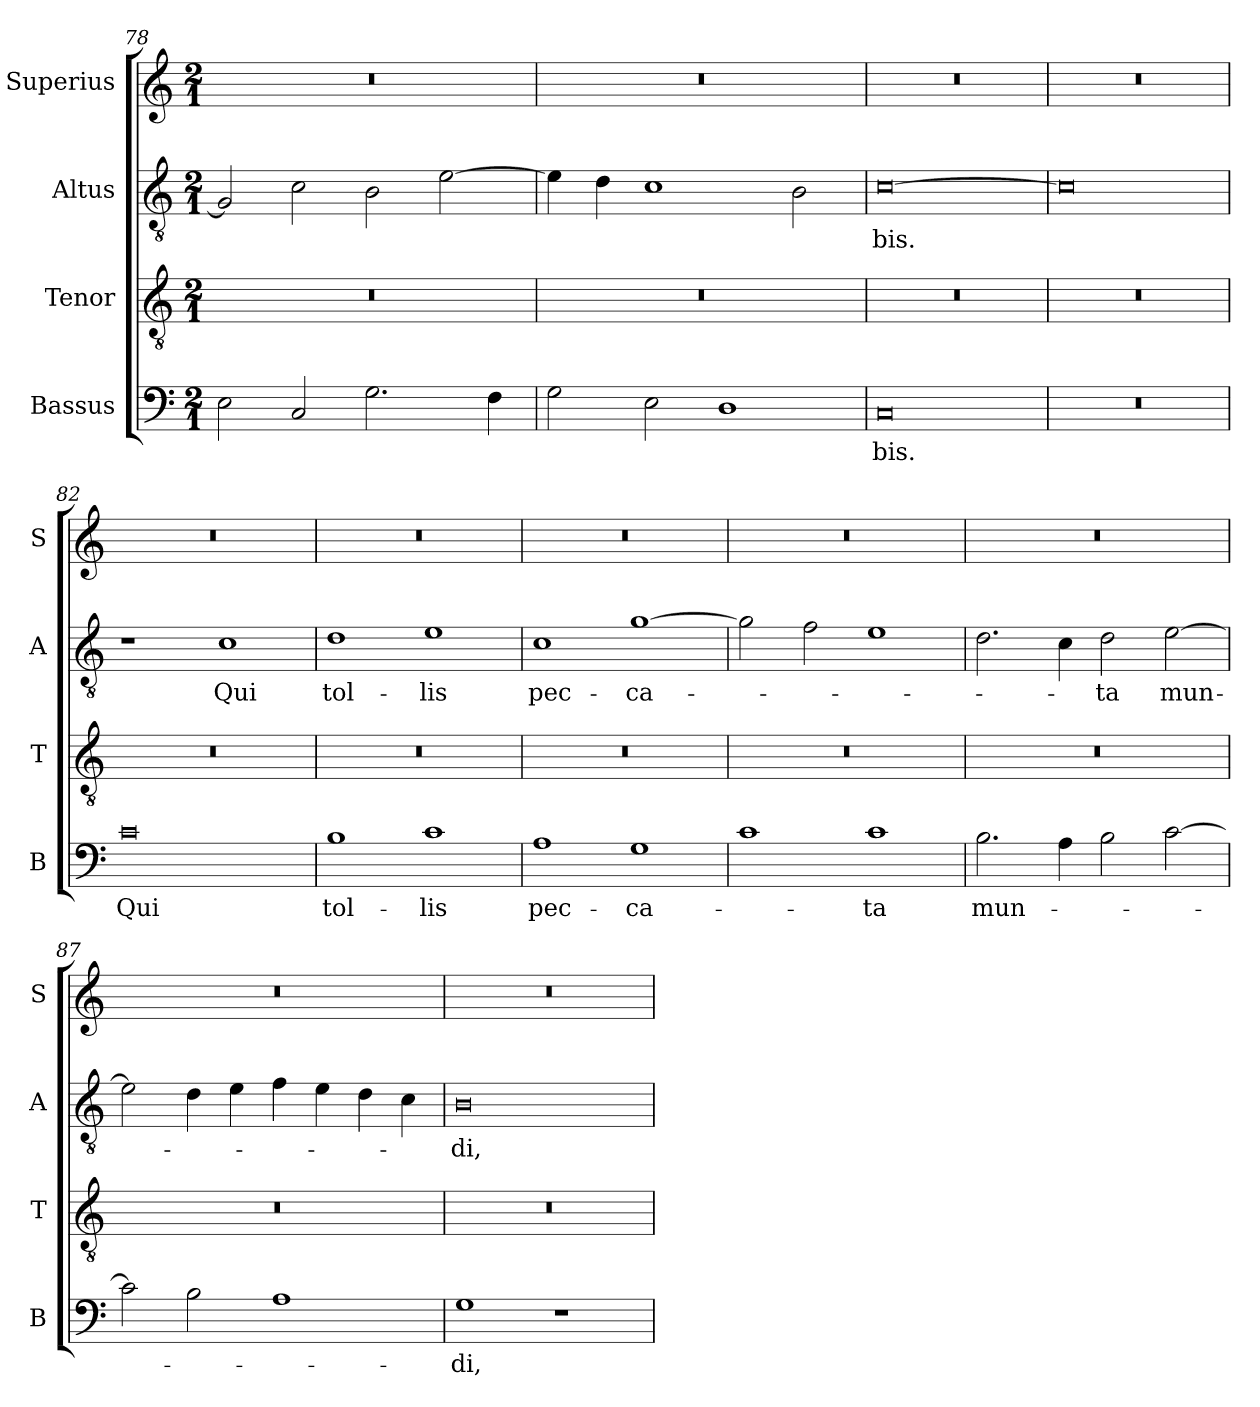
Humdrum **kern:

**kern	**text	**kern	**kern	**text	**kern
*part4	*part4	*part3	*part2	*part2	*part1
*staff4	*staff4	*staff3	*staff2	*staff2	*staff1
*I"Bassus	*	*I"Tenor	*I"Altus	*	*I"Superius
*I'B	*	*I'T	*I'A	*	*I'S
*clefF4	*	*clefGv2	*clefGv2	*	*clefG2
*k[]	*	*k[]	*k[]	*	*k[]
*M2/1	*	*M2/1	*M2/1	*	*M2/1
=78	=78	=78	=78	=78	=78
2E\	.	0r	2G/]	.	0r
2C/	.	.	2c\	.	.
2.G\	.	.	2B\	.	.
.	.	.	[2e\	.	.
4F\	.	.	.	.	.
=79	=79	=79	=79	=79	=79
2G\	.	0r	4e\]	.	0r
.	.	.	4d\	.	.
2E\	.	.	1c	.	.
1D	.	.	.	.	.
.	.	.	2B\	.	.
=80	=80	=80	=80	=80	=80
0C	-bis.	0r	[0c	-bis.	0r
=81	=81	=81	=81	=81	=81
0r	.	0r	0c]	.	0r
=82	=82	=82	=82	=82	=82
0c	Qui	0r	1r	.	0r
.	.	.	1c	Qui	.
=83	=83	=83	=83	=83	=83
1B	tol-	0r	1d	tol-	0r
1c	-lis	.	1e	-lis	.
=84	=84	=84	=84	=84	=84
1A	pec-	0r	1c	pec-	0r
1G	-ca-	.	[1g	-ca-	.
=85	=85	=85	=85	=85	=85
1c	.	0r	2g\]	.	0r
.	.	.	2f\	.	.
1c	-ta	.	1e	.	.
=86	=86	=86	=86	=86	=86
2.B\	mun-	0r	2.d\	.	0r
4A\	.	.	4c\	.	.
2B\	.	.	2d\	-ta	.
[2c\	.	.	[2e\	mun-	.
=87	=87	=87	=87	=87	=87
2c\]	.	0r	2e\]	.	0r
2B\	.	.	4d\	.	.
.	.	.	4e\	.	.
1A	.	.	4f\	.	.
.	.	.	4e\	.	.
.	.	.	4d\	.	.
.	.	.	4c\	.	.
=88	=88	=88	=88	=88	=88
1G	-di,	0r	0B	-di,	0r
1r	.	.	.	.	.
=	=	=	=	=	=
*-	*-	*-	*-	*-	*-
